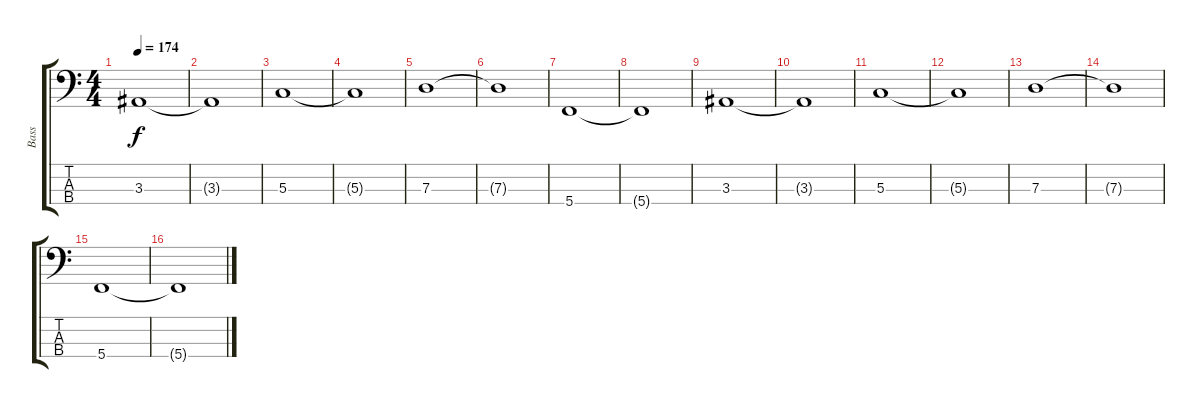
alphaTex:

\track ("Bass" "Bass") {instrument electricbasspick}
\staff {score tabs}
\tuning (F2 C2 G1 C1) {hide}
\ts (4 4)
\tempo 174
\clef f4
\ks c
3.3.1{dy f} |
3.3{t}.1 |
5.3.1 |
5.3{t}.1 |
7.3.1 |
7.3{t}.1 |
5.4.1 |
5.4{t}.1 |
3.3.1 |
3.3{t}.1 |
5.3.1 |
5.3{t}.1 |
7.3.1 |
7.3{t}.1 |
5.4.1 |
5.4{t}.1
